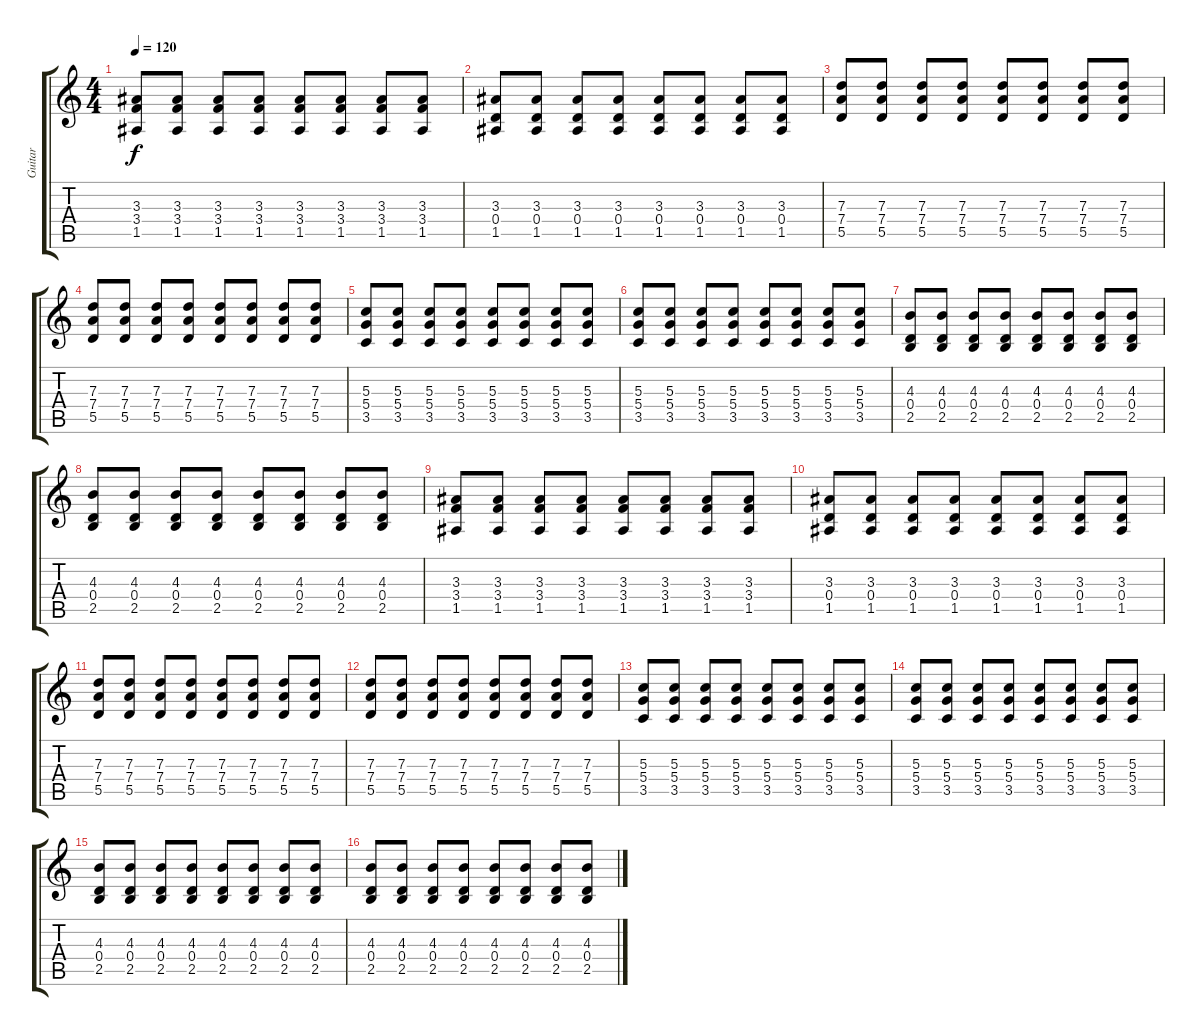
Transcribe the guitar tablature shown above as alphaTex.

\track ("Guitar" "Guitar") {instrument distortionguitar}
\staff {score tabs}
\tuning (E4 B3 G3 D3 A2 E2) {hide}
\ts (4 4)
\tempo 120
\clef g2
\ks c
(3.3 3.4 1.5).8{dy f} (3.3 3.4 1.5).8 (3.3 3.4 1.5).8 (3.3 3.4 1.5).8 (3.3 3.4 1.5).8 (3.3 3.4 1.5).8 (3.3 3.4 1.5).8 (3.3 3.4 1.5).8 |
(3.3 0.4 1.5).8 (3.3 0.4 1.5).8 (3.3 0.4 1.5).8 (3.3 0.4 1.5).8 (3.3 0.4 1.5).8 (3.3 0.4 1.5).8 (3.3 0.4 1.5).8 (3.3 0.4 1.5).8 |
(7.3 7.4 5.5).8 (7.3 7.4 5.5).8 (7.3 7.4 5.5).8 (7.3 7.4 5.5).8 (7.3 7.4 5.5).8 (7.3 7.4 5.5).8 (7.3 7.4 5.5).8 (7.3 7.4 5.5).8 |
(7.3 7.4 5.5).8 (7.3 7.4 5.5).8 (7.3 7.4 5.5).8 (7.3 7.4 5.5).8 (7.3 7.4 5.5).8 (7.3 7.4 5.5).8 (7.3 7.4 5.5).8 (7.3 7.4 5.5).8 |
(5.3 5.4 3.5).8 (5.3 5.4 3.5).8 (5.3 5.4 3.5).8 (5.3 5.4 3.5).8 (5.3 5.4 3.5).8 (5.3 5.4 3.5).8 (5.3 5.4 3.5).8 (5.3 5.4 3.5).8 |
(5.3 5.4 3.5).8 (5.3 5.4 3.5).8 (5.3 5.4 3.5).8 (5.3 5.4 3.5).8 (5.3 5.4 3.5).8 (5.3 5.4 3.5).8 (5.3 5.4 3.5).8 (5.3 5.4 3.5).8 |
(4.3 0.4 2.5).8 (4.3 0.4 2.5).8 (4.3 0.4 2.5).8 (4.3 0.4 2.5).8 (4.3 0.4 2.5).8 (4.3 0.4 2.5).8 (4.3 0.4 2.5).8 (4.3 0.4 2.5).8 |
(4.3 0.4 2.5).8 (4.3 0.4 2.5).8 (4.3 0.4 2.5).8 (4.3 0.4 2.5).8 (4.3 0.4 2.5).8 (4.3 0.4 2.5).8 (4.3 0.4 2.5).8 (4.3 0.4 2.5).8 |
(3.3 3.4 1.5).8 (3.3 3.4 1.5).8 (3.3 3.4 1.5).8 (3.3 3.4 1.5).8 (3.3 3.4 1.5).8 (3.3 3.4 1.5).8 (3.3 3.4 1.5).8 (3.3 3.4 1.5).8 |
(3.3 0.4 1.5).8 (3.3 0.4 1.5).8 (3.3 0.4 1.5).8 (3.3 0.4 1.5).8 (3.3 0.4 1.5).8 (3.3 0.4 1.5).8 (3.3 0.4 1.5).8 (3.3 0.4 1.5).8 |
(7.3 7.4 5.5).8 (7.3 7.4 5.5).8 (7.3 7.4 5.5).8 (7.3 7.4 5.5).8 (7.3 7.4 5.5).8 (7.3 7.4 5.5).8 (7.3 7.4 5.5).8 (7.3 7.4 5.5).8 |
(7.3 7.4 5.5).8 (7.3 7.4 5.5).8 (7.3 7.4 5.5).8 (7.3 7.4 5.5).8 (7.3 7.4 5.5).8 (7.3 7.4 5.5).8 (7.3 7.4 5.5).8 (7.3 7.4 5.5).8 |
(5.3 5.4 3.5).8 (5.3 5.4 3.5).8 (5.3 5.4 3.5).8 (5.3 5.4 3.5).8 (5.3 5.4 3.5).8 (5.3 5.4 3.5).8 (5.3 5.4 3.5).8 (5.3 5.4 3.5).8 |
(5.3 5.4 3.5).8 (5.3 5.4 3.5).8 (5.3 5.4 3.5).8 (5.3 5.4 3.5).8 (5.3 5.4 3.5).8 (5.3 5.4 3.5).8 (5.3 5.4 3.5).8 (5.3 5.4 3.5).8 |
(4.3 0.4 2.5).8 (4.3 0.4 2.5).8 (4.3 0.4 2.5).8 (4.3 0.4 2.5).8 (4.3 0.4 2.5).8 (4.3 0.4 2.5).8 (4.3 0.4 2.5).8 (4.3 0.4 2.5).8 |
(4.3 0.4 2.5).8 (4.3 0.4 2.5).8 (4.3 0.4 2.5).8 (4.3 0.4 2.5).8 (4.3 0.4 2.5).8 (4.3 0.4 2.5).8 (4.3 0.4 2.5).8 (4.3 0.4 2.5).8
